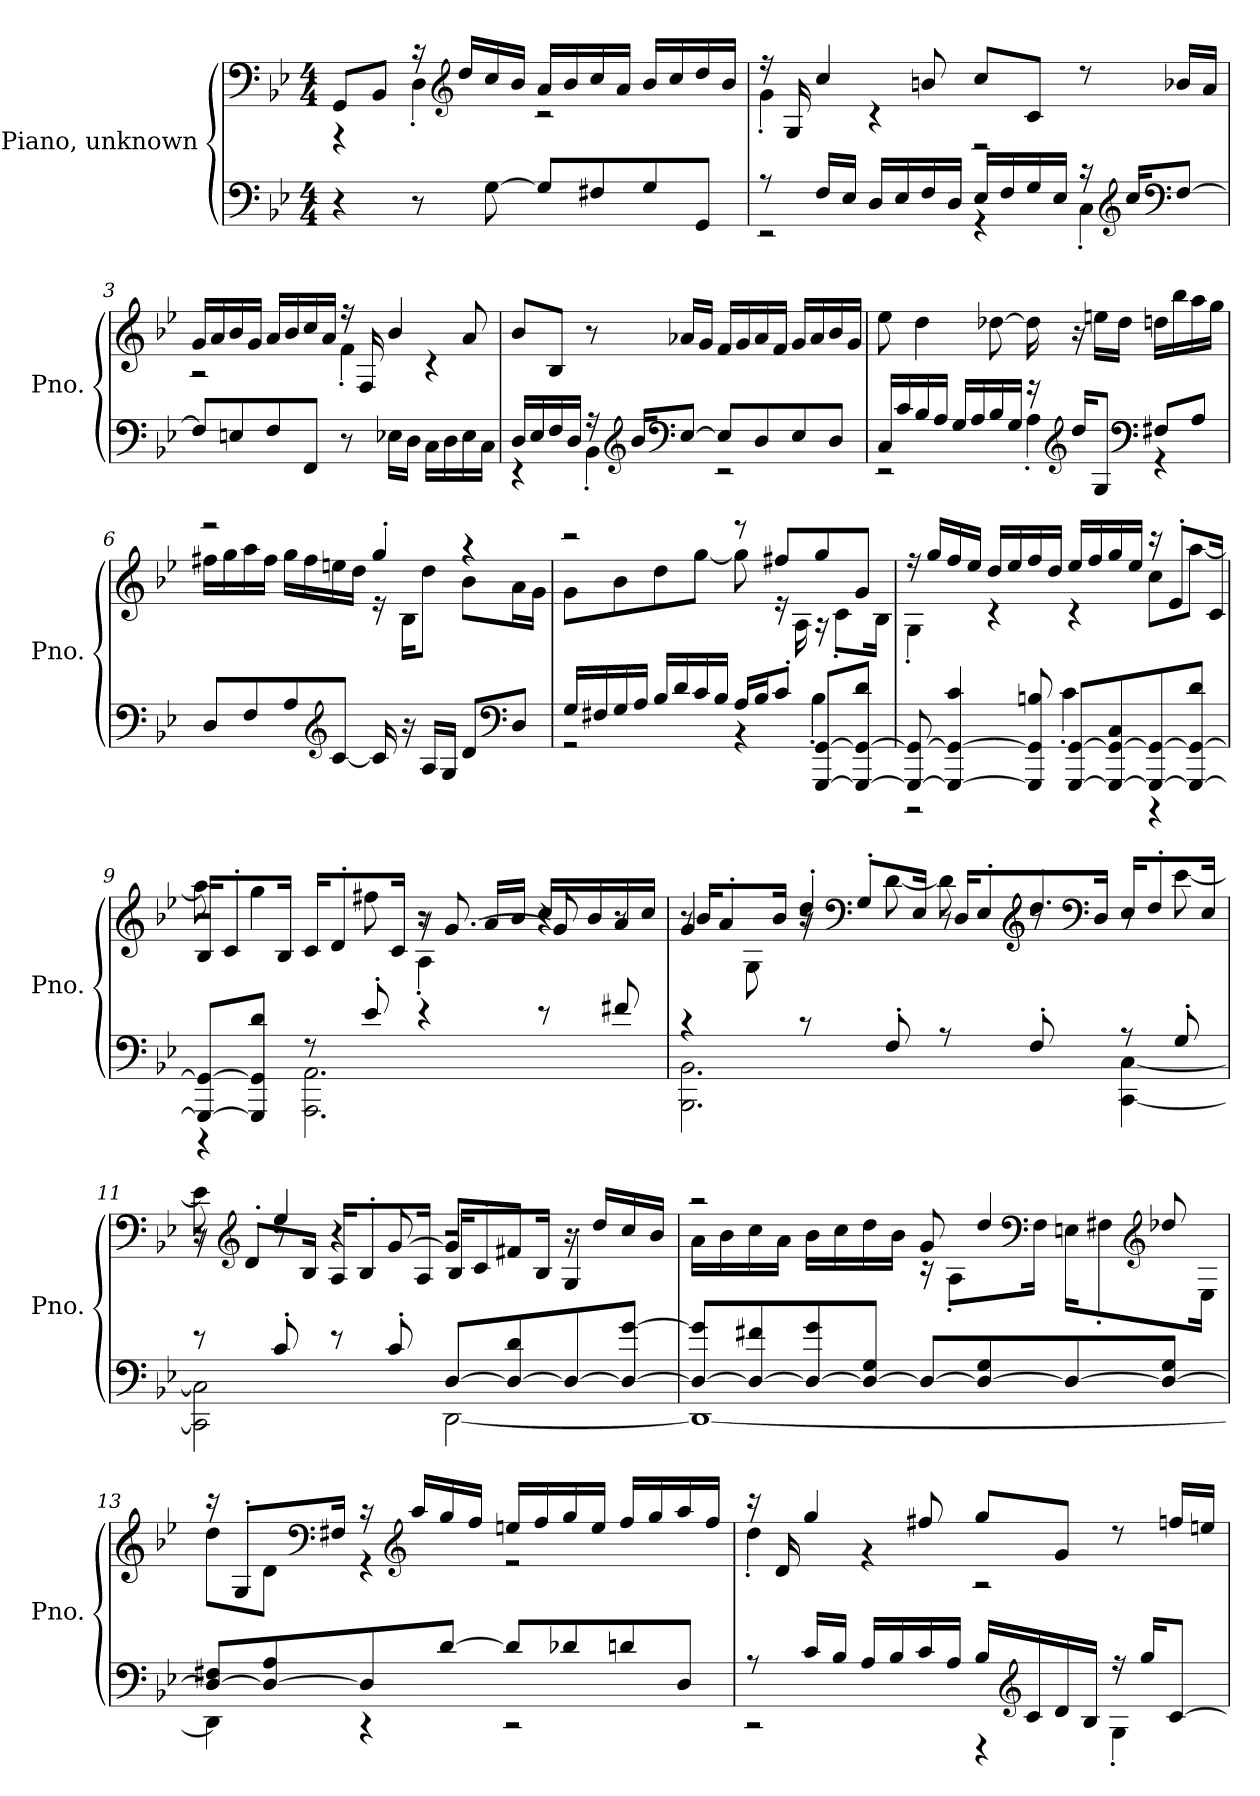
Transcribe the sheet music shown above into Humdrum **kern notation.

**kern	**kern
*part1	*part1
*staff2	*staff1
*I"Piano, unknown	*
*I'Pno.	*
*clefF4	*clefF4
*k[b-e-]	*k[b-e-]
*M4/4	*M4/4
*MM120	*MM120
=1	=1
*	*^
4r	8GG/L	4r
.	8BB-/J	.
8r	16r	4D'\
*	*clefG2	*
.	16dd/LL	.
[8G\	16cc/	.
.	16b-/JJ	.
8G/L]	16a/LL	2r
.	16b-/	.
8F#X/	16cc/	.
.	16a/JJ	.
8G/	16b-/LL	.
.	16cc/	.
8GG/J	16dd/	.
.	16b-/JJ	.
=2	=2	=2
*^	*	*
8r	2r	16r	4g'\
.	.	16G/	.
16F/LL	.	4cc/	.
16E-/JJ	.	.	.
16D/LL	.	.	4r
16E-/	.	.	.
16F/	.	8bn/	.
16D/JJ	.	.	.
16E-/LL	4r	8cc/L	2r
16F/	.	.	.
16G/	.	8c/J	.
16E-/JJ	.	.	.
16r	4C'\	8r	.
*clefG2	*	*	*
16cc/KL	.	.	.
*clefF4	*	*	*
[8F/J	.	16b-X/LL	.
.	.	16a/JJ	.
*v	*v	*	*
!!LO:LB:g=z	!!
=3	=3	=3
8F/L]	16g/LL	2r
.	16a/	.
8En/	16b-/	.
.	16g/JJ	.
8F/	16a/LL	.
.	16b-/	.
8FF/J	16cc/	.
.	16a/JJ	.
8r	16r	4f'\
.	16F/	.
16E-X\LL	4b-/	.
16D\JJ	.	.
16C\LL	.	4r
16D\	.	.
16E-\	8a/	.
16C\JJ	.	.
*	*v	*v
=4	=4
*^	*
16D/LL	4r	8b-/L
16E-/	.	.
16F/	.	8B-/J
16D/JJ	.	.
16r	4BB-'\	8r
*clefG2	*	*
16b-/KL	.	.
*clefF4	*	*
[8E-/J	.	16a-X/LL
.	.	16g/JJ
8E-/L]	2r	16f/LL
.	.	16g/
8D/	.	16a-/
.	.	16f/JJ
8E-/	.	16g/LL
.	.	16a-/
8D/J	.	16b-/
.	.	16g/JJ
!!LO:LB:g=z
=5	=5	=5
16C/LL	2r	8ee-\
16c/	.	.
16B-/	.	4dd\
16A/JJ	.	.
16G/LL	.	.
16A/	.	.
16B-/	.	[8dd-X\
16G/JJ	.	.
16r	4A'\	16dd-\]
*clefG2	*	*
16dd/KL	.	16r
8G/J	.	16een\LL
.	.	16dd-\JJ
*clefF4	*	*
8F#X/L	4r	16ddn\LL
.	.	16bb-\
8A/J	.	16aa\
.	.	16gg\JJ
*v	*v	*
=6	=6
*	*^
8D/L	2r	16ff#X\LL
.	.	16gg\
8F/	.	16aa\
.	.	16ff#\JJ
8A/	.	16gg\LL
.	.	16ff#\
*clefG2	*	*
[8c/J	.	16een\
.	.	16dd\JJ
16c/]	4gg'/	16r
16r	.	16B-\KL
16A/LL	.	8dd\J
16G/JJ	.	.
8d/L	4r	8b-\L
*clefF4	*	*
8D/J	.	16a\L
.	.	16g\JJ
!!LO:LB:g=z	!!
=7	=7	=7
*^	*	*
16G/LL	2r	2r	8g\L
16F#X/	.	.	.
16G/	.	.	8b-\
16A/JJ	.	.	.
16B-/LL	.	.	8dd\
16d/	.	.	.
16c/	.	.	[8gg\J
16B-/JJ	.	.	.
16A/LL	4r	8r	8gg\]
16B-/J	.	.	.
8c'/J	.	8ff#X/L	16r
.	.	.	16A\
[8GGG/ [8GG/L	4B-'\	8gg/	16r
.	.	.	8c'\L
8GGG/_ 8GG/_ 8d/J	.	8g/J	.
.	.	.	16B-\Jk
=8	=8	=8	=8
8GGG/_ 8GG/_	2r	16r	4G'\
.	.	16gg/LL	.
4GGG/_ 4GG/_ 4c/	.	16ff/	.
.	.	16ee-/JJ	.
.	.	16dd/LL	4r
.	.	16ee-/	.
8GGG/] 8GG/] 8Bn/	.	16ff/	.
.	.	16dd/JJ	.
[8GGG/ [8GG/L	4c'\	16ee-/LL	4r
.	.	16ff/	.
8GGG/_ 8GG/_ 8C/	.	16gg/	.
.	.	16ee-/JJ	.
8GGG/_ 8GG/_	4r	16r	8cc\L
.	.	8e-'/L	.
8GGG/_ 8GG/_ 8d/J	.	.	[8aa\J
.	.	16c/Jk	.
!!LO:LB:g=z
=9	=9	=9	=9
*	*	*	*^
8GGG/_ 8GG/_L	4r	16B-/KL	8aa\]	2r
.	.	8c'/	.	.
8GGG/] 8GG/] 8d/J	.	.	4gg\	.
.	.	16B-/Jk	.	.
8r	2.AAA\ 2.AA\	16c/KL	.	.
.	.	8d'/	.	.
8e-'/	.	.	8ff#X\	.
.	.	16c/Jk	.	.
4r	.	8r	4A'\	16r
.	.	.	.	[8.g/
.	.	16a/LL	.	.
.	.	16b-/JJ	.	.
8r	.	16cc/LL	4r	8g/]
.	.	16b-/	.	.
8f#X/	.	16a/	.	8r
.	.	16cc/JJ	.	.
=10	=10	=10	=10	=10
4r	2.BBB-\ 2.BB-\	4g/	8r	16b-/KL
.	.	.	.	8a'/
.	.	.	8G\	.
.	.	.	.	16b-/Jk
8r	.	4dd'/	8r	16r
*	*	*clefF4	*	*
.	.	.	.	8G'/L
8F'/	.	.	[8d\	.
.	.	.	.	16E-/Jk
8r	.	8r	8d\]	16D/KL
.	.	.	.	8E-'/
*	*	*clefG2	*	*
8F'/	.	4.dd'/	8r	.
*	*	*clefF4	*	*
.	.	.	.	16D/Jk
8r	[4CC\ [4C\	.	8r	16E-/KL
.	.	.	.	8F'/
8G'/	.	.	[8e-\	.
.	.	.	.	16E-/Jk
!!LO:LB:g=z	!!	!!
=11	=11	=11	=11	=11
8r	2CC\] 2C\]	8r	8e-\]	16r
*	*	*clefG2	*	*
.	.	.	.	8d'/L
8c'/	.	4ee-/	8r	.
.	.	.	.	16B-/Jk
8r	.	.	4r	16A/KL
.	.	.	.	8B-'/
8c'/	.	[8g/	.	.
.	.	.	.	16A/Jk
[8D/L	[2DD\	8g/L]	2r	16B-/KL
.	.	.	.	8c'/
8D/_ 8d/	.	8f#X/J	.	.
.	.	.	.	16B-/Jk
8D/_	.	4G'/	.	16r
.	.	.	.	16dd/LL
8D/_ [8g/J	.	.	.	16cc/
.	.	.	.	16b-/JJ
*	*	*	*v	*v
=12	=12	=12	=12
8D/_ 8g/]L	1DD_	2r	16a\LL
.	.	.	16b-\
8D/_ 8f#X/	.	.	16cc\
.	.	.	16a\JJ
8D/_ 8g/	.	.	16b-\LL
.	.	.	16cc\
8D/_ 8G/J	.	.	16dd\
.	.	.	16b-\JJ
8D/L_	.	8g/	16r
.	.	.	8A'\L
8D/_ 8G/	.	4dd/	.
*	*	*clefF4	*
.	.	.	16F\Jk
8D/_	.	.	16En\KL
.	.	.	8F#X'\
*	*	*clefG2	*
8D/_ 8G/J	.	8dd-X/	.
.	.	.	16E\Jk
!!LO:PB:g=z	!!
=13	=13	=13	=13
8D/_ 8F#X/L	4DD\]	16r	8dd\L
.	.	8G'/L	.
8D/_ 8A/	.	.	8d\J
*	*	*clefF4	*
.	.	16F#X/Jk	.
8D/]	4r	16r	4r
*	*	*clefG2	*
.	.	16aa/LL	.
[8d/J	.	16gg/	.
.	.	16ff/JJ	.
8d/L]	2r	16een/LL	2r
.	.	16ff/	.
8d-X/	.	16gg/	.
.	.	16ee/JJ	.
8dn/	.	16ff/LL	.
.	.	16gg/	.
8D/J	.	16aa/	.
.	.	16ff/JJ	.
=14	=14	=14	=14
8r	2r	16r	4dd'\
.	.	16d/	.
16c/LL	.	4gg/	.
16B-/JJ	.	.	.
16A/LL	.	.	4r
16B-/	.	.	.
16c/	.	8ff#X/	.
16A/JJ	.	.	.
16B-/LL	4r	8gg/L	2r
*clefG2	*	*	*
16c/	.	.	.
16d/	.	8g/J	.
16B-/JJ	.	.	.
16r	4G'\	8r	.
16gg/KL	.	.	.
[8c/J	.	16ffn/LL	.
.	.	16een/JJ	.
*v	*v	*	*
*	*v	*v
=	=
*-	*-
